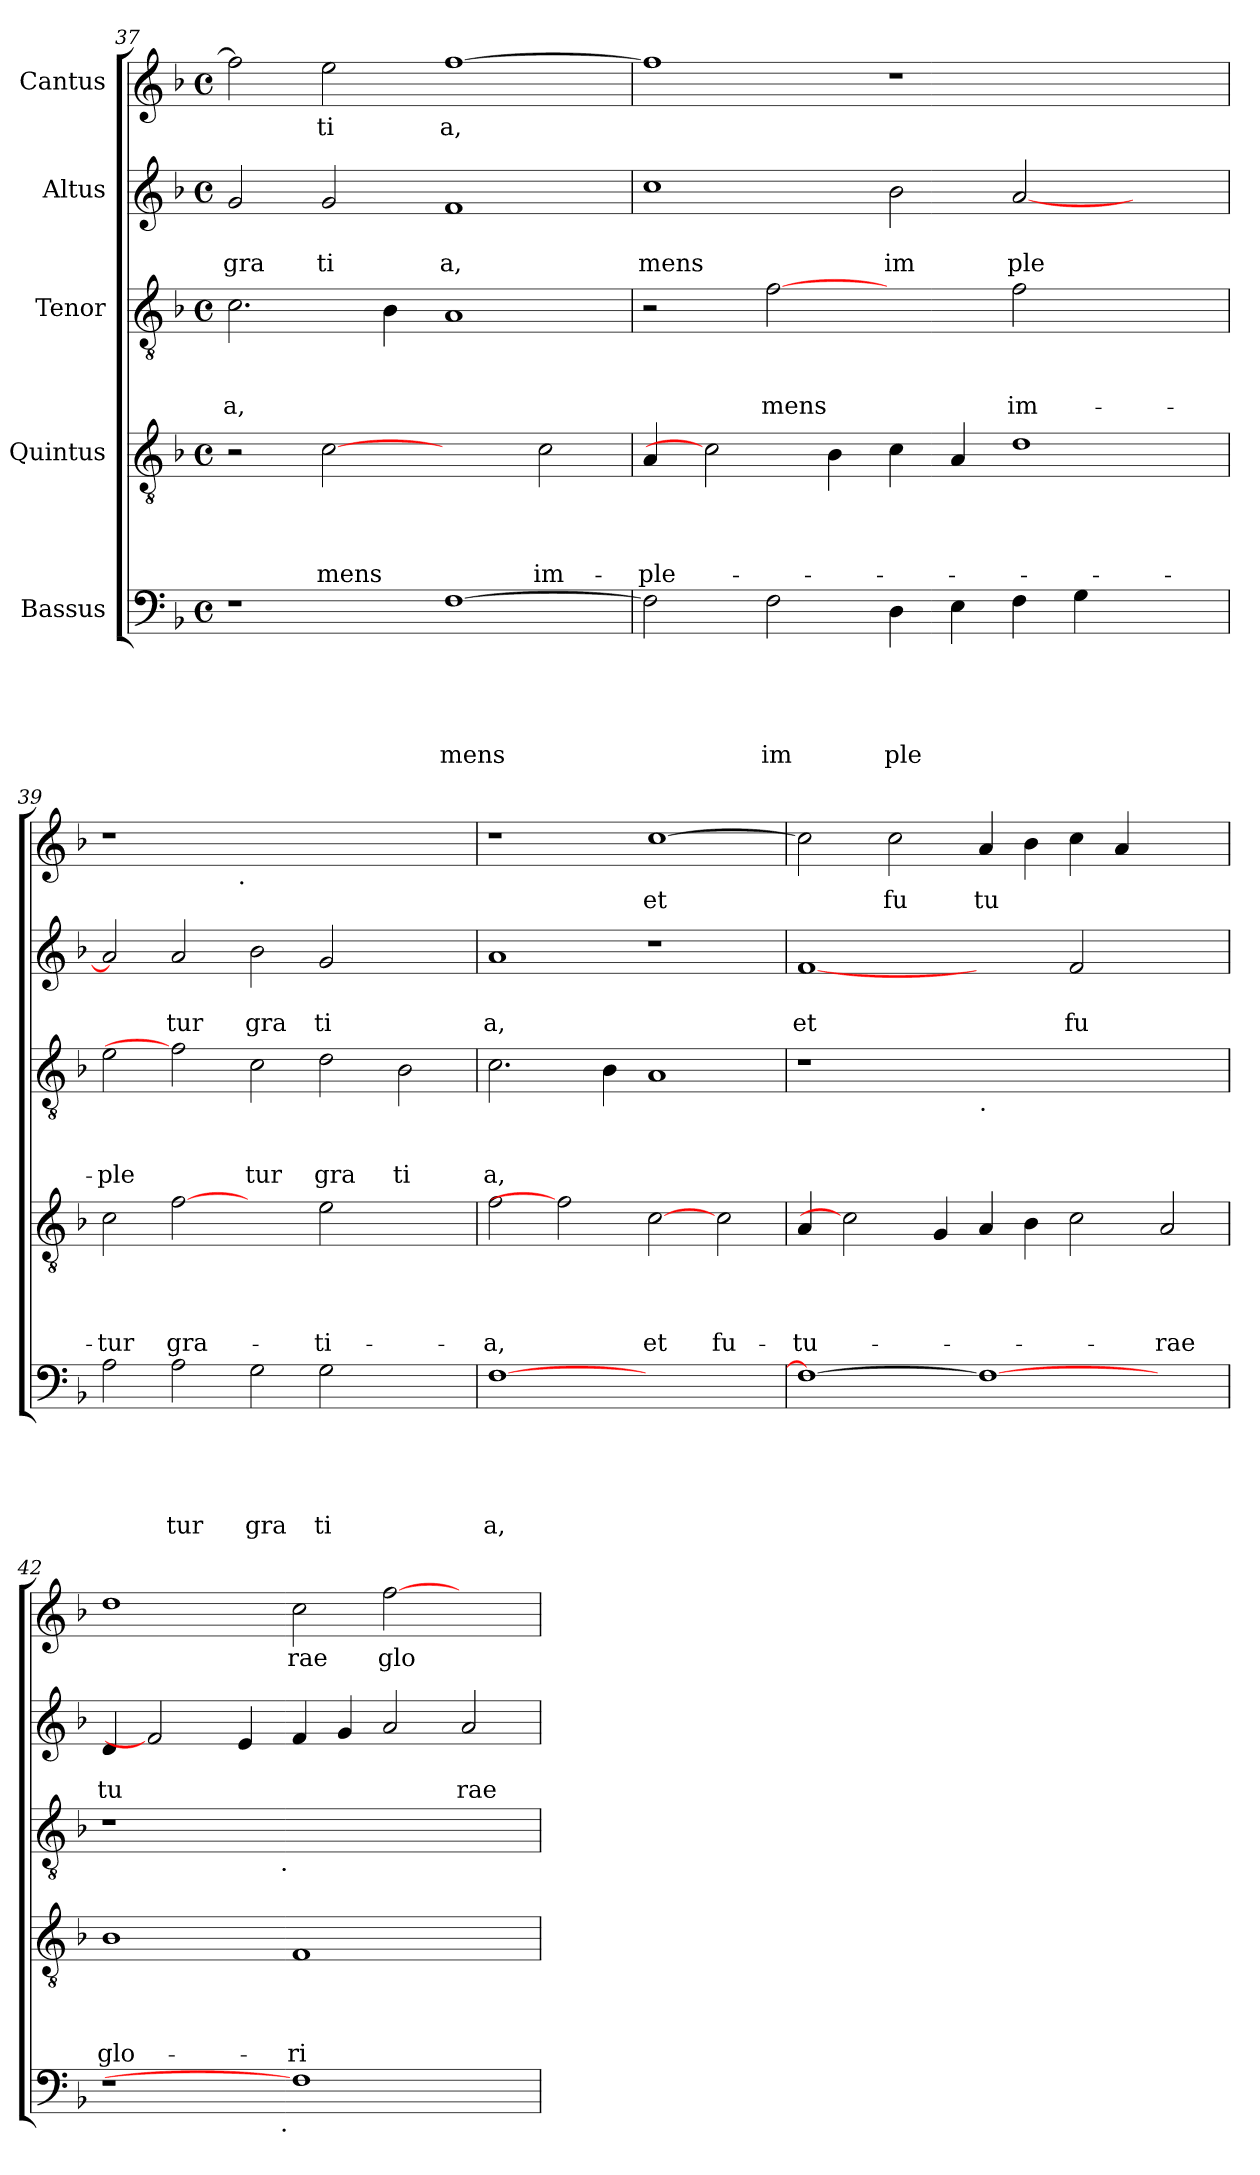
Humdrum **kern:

**kern	**text	**text	**text	**text	**text	**kern	**text	**text	**text	**text	**kern	**text	**text	**text	**kern	**text	**text	**kern	**text
*part5	*part5	*part5	*part5	*part5	*part5	*part4	*part4	*part4	*part4	*part4	*part3	*part3	*part3	*part3	*part2	*part2	*part2	*part1	*part1
*staff5	*staff5	*staff5	*staff5	*staff5	*staff5	*staff4	*staff4	*staff4	*staff4	*staff4	*staff3	*staff3	*staff3	*staff3	*staff2	*staff2	*staff2	*staff1	*staff1
*I"Bassus	*	*	*	*	*	*I"Quintus	*	*	*	*	*I"Tenor	*	*	*	*I"Altus	*	*	*I"Cantus	*
*clefF4	*	*	*	*	*	*clefGv2	*	*	*	*	*clefGv2	*	*	*	*clefG2	*	*	*clefG2	*
*k[b-]	*	*	*	*	*	*k[b-]	*	*	*	*	*k[b-]	*	*	*	*k[b-]	*	*	*k[b-]	*
*F:	*	*	*	*	*	*F:	*	*	*	*	*F:	*	*	*	*F:	*	*	*F:	*
*M4/4	*	*	*	*	*	*M4/4	*	*	*	*	*M4/4	*	*	*	*M4/4	*	*	*M4/4	*
*met(c)	*	*	*	*	*	*met(c)	*	*	*	*	*met(c)	*	*	*	*met(c)	*	*	*met(c)	*
=37	=37	=37	=37	=37	=37	=37	=37	=37	=37	=37	=37	=37	=37	=37	=37	=37	=37	=37	=37
!	!	!	!	!	!	!	!	!	!	!	!	!	!	!LO:LY:b	!	!	!LO:LY:b	!	!
1r	.	.	.	.	.	2r	.	.	.	.	2.c\	.	.	-a,	2g/	.	gra	2ff\]	.
!	!	!	!	!	!	!	!	!	!	!LO:LY:b	!	!	!	!	!	!	!LO:LY:b	!	!LO:LY:b
.	.	.	.	.	.	[2c	.	.	.	mens	.	.	.	.	2g/	.	ti	2ee\	ti
.	.	.	.	.	.	.	.	.	.	.	4B-\	.	.	.	.	.	.	.	.
!	!	!	!	!	!LO:LY:b	!	!	!	!	!	!	!	!	!	!	!	!LO:LY:b	!	!LO:LY:b
[>1F	.	.	.	.	mens	2ryy	.	.	.	.	1A	.	.	.	1f	.	a,	[>1ff	a,
!	!	!	!	!	!	!	!	!	!	!LO:LY:b	!	!	!	!	!	!	!	!	!
.	.	.	.	.	.	2c\	.	.	.	im-	.	.	.	.	.	.	.	.	.
=38	=38	=38	=38	=38	=38	=38	=38	=38	=38	=38	=38	=38	=38	=38	=38	=38	=38	=38	=38
!	!	!	!	!	!	!	!	!	!	!LO:LY:b	!	!	!	!	!	!	!LO:LY:b	!	!
2F\]	.	.	.	.	.	4A/	.	.	.	-ple-	2r	.	.	.	1cc	.	mens	1ff]	.
.	.	.	.	.	.	2c]	.	.	.	.	.	.	.	.	.	.	.	.	.
!	!	!	!	!	!LO:LY:b	!	!	!	!	!	!	!	!	!LO:LY:b	!	!	!	!	!
2F\	.	.	.	.	im	.	.	.	.	.	[2f	.	.	mens	.	.	.	.	.
.	.	.	.	.	.	4B-\	.	.	.	.	.	.	.	.	.	.	.	.	.
!	!	!	!	!	!LO:LY:b	!	!	!	!	!	!	!	!	!	!	!	!LO:LY:b	!	!
4D\	.	.	.	.	ple	4c\	.	.	.	.	2ryy	.	.	.	2b-\	.	im	1r	.
4E\	.	.	.	.	.	4A/	.	.	.	.	.	.	.	.	.	.	.	.	.
!	!	!	!	!	!	!	!	!	!	!	!	!	!	!LO:LY:b	!	!	!LO:LY:b	!	!
4F\	.	.	.	.	.	1d	.	.	.	.	2f\	.	.	im-	[>2a/	.	ple	.	.
4G\	.	.	.	.	.	.	.	.	.	.	.	.	.	.	.	.	.	.	.
2ryy	.	.	.	.	.	.	.	.	.	.	2ryy	.	.	.	2ryy	.	.	2ryy	.
!!LO:PB:g=z
=39	=39	=39	=39	=39	=39	=39	=39	=39	=39	=39	=39	=39	=39	=39	=39	=39	=39	=39	=39
!	!	!	!	!	!	!	!	!	!	!LO:LY:b	!	!	!	!LO:LY:b	!	!	!	!	!
*	*	*	*	*	*	*	*	*	*	*	*	*	*	*	*	*	*	*^	*
2A\	.	.	.	.	.	2c\	.	.	.	-tur	2e\	.	.	-ple	2a/]	.	.	1r	2ryy	.
!	!	!	!	!	!LO:LY:b	!	!	!	!	!LO:LY:b	!	!	!	!	!	!	!LO:LY:b	!	!	!
2A\	.	.	.	.	tur	[2f	.	.	.	gra-	2f]	.	.	.	2a/	.	tur	.	4...ryy	.
!	!	!	!	!	!	!	!	!	!	!	!	!	!	!	!	!	!	!	!LO:TX:b:t=.	!
.	.	.	.	.	.	.	.	.	.	.	.	.	.	.	.	.	.	.	1ryy	.
!	!	!	!	!	!LO:LY:b	!	!	!	!	!	!	!	!	!LO:LY:b	!	!	!LO:LY:b	!	!	!
2G\	.	.	.	.	gra	2ryy	.	.	.	.	2c\	.	.	tur	2b-\	.	gra	1.ryy	.	.
!	!	!	!	!	!LO:LY:b	!	!	!	!	!LO:LY:b	!	!	!	!LO:LY:b	!	!	!LO:LY:b	!	!	!
2G\	.	.	.	.	ti	2e\	.	.	.	-ti-	2d\	.	.	gra	2g/	.	ti	.	.	.
.	.	.	.	.	.	.	.	.	.	.	.	.	.	.	.	.	.	.	2ryy	.
!	!	!	!	!	!	!	!	!	!	!	!	!	!	!LO:LY:b	!	!	!	!	!	!
2ryy	.	.	.	.	.	2ryy	.	.	.	.	2B-\	.	.	ti	2ryy	.	.	.	.	.
.	.	.	.	.	.	.	.	.	.	.	.	.	.	.	.	.	.	.	32ryy	.
=40	=40	=40	=40	=40	=40	=40	=40	=40	=40	=40	=40	=40	=40	=40	=40	=40	=40	=40	=40	=40
!	!	!	!	!	!LO:LY:b	!	!	!	!	!LO:LY:b	!	!	!	!LO:LY:b	!	!	!LO:LY:b	!	!	!
*	*	*	*	*	*	*	*	*	*	*	*	*	*	*	*	*	*	*v	*v	*
[>1F	.	.	.	.	a,	2f\	.	.	.	-a,	2.c\	.	.	a,	1a	.	a,	1r	.
.	.	.	.	.	.	2f]	.	.	.	.	.	.	.	.	.	.	.	.	.
.	.	.	.	.	.	.	.	.	.	.	4B-\	.	.	.	.	.	.	.	.
!	!	!	!	!	!	!	!	!	!	!LO:LY:b	!	!	!	!	!	!	!	!	!LO:LY:b
1ryy	.	.	.	.	.	[2c	.	.	.	et	1A	.	.	.	1r	.	.	[>1cc	et
!	!	!	!	!	!	!	!	!	!	!LO:LY:b	!	!	!	!	!	!	!	!	!
.	.	.	.	.	.	2c\	.	.	.	fu-	.	.	.	.	.	.	.	.	.
=41	=41	=41	=41	=41	=41	=41	=41	=41	=41	=41	=41	=41	=41	=41	=41	=41	=41	=41	=41
!	!	!	!	!	!	!	!	!	!	!LO:LY:b	!	!	!	!	!	!	!LO:LY:b	!	!
1F_	.	.	.	.	.	4A/	.	.	.	-tu-	1r	.	.	.	[1f	.	et	2cc\]	.
.	.	.	.	.	.	2c]	.	.	.	.	.	.	.	.	.	.	.	.	.
!	!	!	!	!	!	!	!	!	!	!	!	!	!	!	!	!	!	!	!LO:LY:b
.	.	.	.	.	.	.	.	.	.	.	.	.	.	.	.	.	.	2cc\	fu
.	.	.	.	.	.	4G/	.	.	.	.	.	.	.	.	.	.	.	.	.
!	!	!	!	!	!	!	!	!	!	!	!LO:TX:b:t=.	!	!	!	!	!	!	!	!
!	!	!	!	!	!	!	!	!	!	!	!	!	!	!	!	!	!	!	!LO:LY:b
1F_	.	.	.	.	.	4A/	.	.	.	.	1.ryy	.	.	.	2ryy	.	.	4a/	tu
.	.	.	.	.	.	4B-\	.	.	.	.	.	.	.	.	.	.	.	4b-\	.
!	!	!	!	!	!	!	!	!	!	!	!	!	!	!	!	!	!LO:LY:b	!	!
.	.	.	.	.	.	2c\	.	.	.	.	.	.	.	.	2f/	.	fu	4cc\	.
.	.	.	.	.	.	.	.	.	.	.	.	.	.	.	.	.	.	4a/	.
!	!	!	!	!	!	!	!	!	!	!LO:LY:b	!	!	!	!	!	!	!	!	!
2ryy	.	.	.	.	.	2A/	.	.	.	-rae	.	.	.	.	2ryy	.	.	2ryy	.
=42	=42	=42	=42	=42	=42	=42	=42	=42	=42	=42	=42	=42	=42	=42	=42	=42	=42	=42	=42
!	!	!	!	!	!	!	!	!	!	!LO:LY:b	!	!	!	!	!	!	!LO:LY:b	!	!
*^	*	*	*	*	*	*	*	*	*	*	*^	*	*	*	*	*	*	*	*
1r	2ryy	.	.	.	.	.	1B-	.	.	.	glo-	1r	2ryy	.	.	.	4d/	.	tu	1dd	.
.	.	.	.	.	.	.	.	.	.	.	.	.	.	.	.	.	2f]	.	.	.	.
.	4...ryy	.	.	.	.	.	.	.	.	.	.	.	4...ryy	.	.	.	.	.	.	.	.
.	.	.	.	.	.	.	.	.	.	.	.	.	.	.	.	.	4e/	.	.	.	.
!	!	!	!	!	!	!	!	!	!	!	!	!	!LO:TX:b:t=.	!	!	!	!	!	!	!	!
!	!LO:TX:b:t=.	!	!	!	!	!	!	!	!	!	!	!	!	!	!	!	!	!	!	!	!
.	1ryy	.	.	.	.	.	.	.	.	.	.	.	1ryy	.	.	.	.	.	.	.	.
!	!	!	!	!	!	!	!	!	!	!	!LO:LY:b	!	!	!	!	!	!	!	!	!	!LO:LY:b
1F]	.	.	.	.	.	.	1F	.	.	.	-ri-	1.ryy	.	.	.	.	4f/	.	.	2cc\	rae
.	.	.	.	.	.	.	.	.	.	.	.	.	.	.	.	.	4g/	.	.	.	.
!	!	!	!	!	!	!	!	!	!	!	!	!	!	!	!	!	!	!	!	!	!LO:LY:b
.	.	.	.	.	.	.	.	.	.	.	.	.	.	.	.	.	2a/	.	.	[>2ff\	glo
.	2ryy	.	.	.	.	.	.	.	.	.	.	.	2ryy	.	.	.	.	.	.	.	.
!	!	!	!	!	!	!	!	!	!	!	!	!	!	!	!	!	!	!	!LO:LY:b	!	!
2ryy	.	.	.	.	.	.	2ryy	.	.	.	.	.	.	.	.	.	2a/	.	rae	2ryy	.
.	32ryy	.	.	.	.	.	.	.	.	.	.	.	32ryy	.	.	.	.	.	.	.	.
*v	*v	*	*	*	*	*	*	*	*	*	*	*v	*v	*	*	*	*	*	*	*	*
=	=	=	=	=	=	=	=	=	=	=	=	=	=	=	=	=	=	=	=
*-	*-	*-	*-	*-	*-	*-	*-	*-	*-	*-	*-	*-	*-	*-	*-	*-	*-	*-	*-
